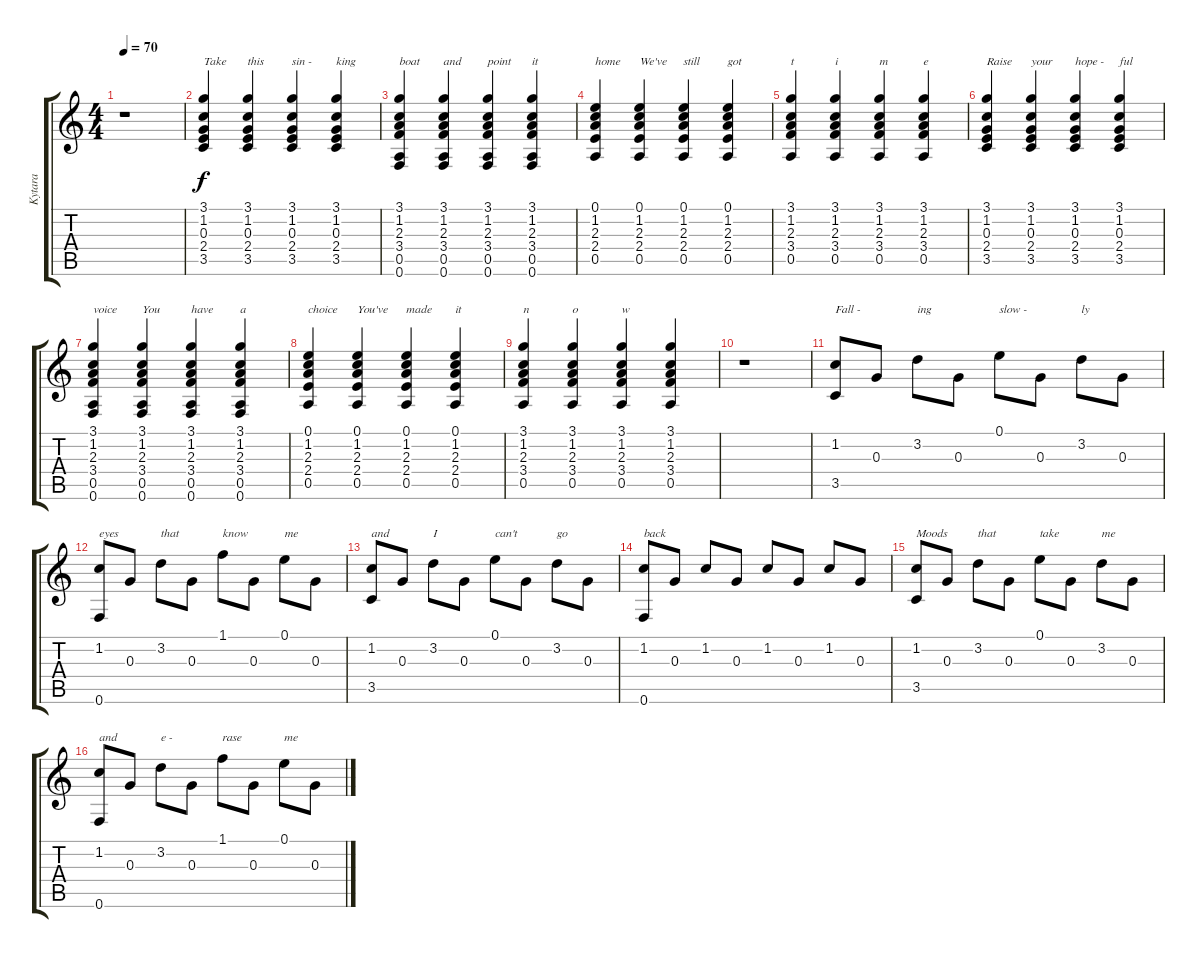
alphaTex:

\track ("Kytara" "Kytara") {instrument acousticguitarsteel}
\staff {score tabs}
\tuning (E4 B3 G3 D3 A2 F2) {hide}
\ts (4 4)
\tempo 70
\clef g2
\ks c
r.1{dy f} |
(3.1 1.2 0.3 2.4 3.5).4{txt "Take"} (3.1 1.2 0.3 2.4 3.5).4{txt "this"} (3.1 1.2 0.3 2.4 3.5).4{txt "sin -"} (3.1 1.2 0.3 2.4 3.5).4{txt "king"} |
(3.1 1.2 2.3 3.4 0.5 0.6).4{txt "boat"} (3.1 1.2 2.3 3.4 0.5 0.6).4{txt "and"} (3.1 1.2 2.3 3.4 0.5 0.6).4{txt "point"} (3.1 1.2 2.3 3.4 0.5 0.6).4{txt "it"} |
(0.1 1.2 2.3 2.4 0.5).4{txt "home"} (0.1 1.2 2.3 2.4 0.5).4{txt "We've"} (0.1 1.2 2.3 2.4 0.5).4{txt "still"} (0.1 1.2 2.3 2.4 0.5).4{txt "got"} |
(3.1 1.2 2.3 3.4 0.5).4{txt "t"} (3.1 1.2 2.3 3.4 0.5).4{txt "i"} (3.1 1.2 2.3 3.4 0.5).4{txt "m"} (3.1 1.2 2.3 3.4 0.5).4{txt "e"} |
(3.1 1.2 0.3 2.4 3.5).4{txt "Raise"} (3.1 1.2 0.3 2.4 3.5).4{txt "your"} (3.1 1.2 0.3 2.4 3.5).4{txt "hope -"} (3.1 1.2 0.3 2.4 3.5).4{txt "ful"} |
(3.1 1.2 2.3 3.4 0.5 0.6).4{txt "voice"} (3.1 1.2 2.3 3.4 0.5 0.6).4{txt "You"} (3.1 1.2 2.3 3.4 0.5 0.6).4{txt "have"} (3.1 1.2 2.3 3.4 0.5 0.6).4{txt "a"} |
(0.1 1.2 2.3 2.4 0.5).4{txt "choice"} (0.1 1.2 2.3 2.4 0.5).4{txt "You've"} (0.1 1.2 2.3 2.4 0.5).4{txt "made"} (0.1 1.2 2.3 2.4 0.5).4{txt "it"} |
(3.1 1.2 2.3 3.4 0.5).4{txt "n"} (3.1 1.2 2.3 3.4 0.5).4{txt "o"} (3.1 1.2 2.3 3.4 0.5).4{txt "w"} (3.1 1.2 2.3 3.4 0.5).4 |
r.1 |
(1.2 3.5).8{txt "Fall -"} 0.3.8 3.2.8{txt "ing"} 0.3.8 0.1.8{txt "slow - "} 0.3.8 3.2.8{txt "ly"} 0.3.8 |
(1.2 0.6).8{txt "eyes"} 0.3.8 3.2.8{txt "that"} 0.3.8 1.1.8{txt "know"} 0.3.8 0.1.8{txt "me"} 0.3.8 |
(1.2 3.5).8{txt "and"} 0.3.8 3.2.8{txt "I"} 0.3.8 0.1.8{txt "can't"} 0.3.8 3.2.8{txt "go"} 0.3.8 |
(1.2 0.6).8{txt "back"} 0.3.8 1.2.8 0.3.8 1.2.8 0.3.8 1.2.8 0.3.8 |
(1.2 3.5).8{txt "Moods"} 0.3.8 3.2.8{txt "that"} 0.3.8 0.1.8{txt "take"} 0.3.8 3.2.8{txt "me"} 0.3.8 |
(1.2 0.6).8{txt "and"} 0.3.8 3.2.8{txt "e - "} 0.3.8 1.1.8{txt "rase"} 0.3.8 0.1.8{txt "me"} 0.3.8
